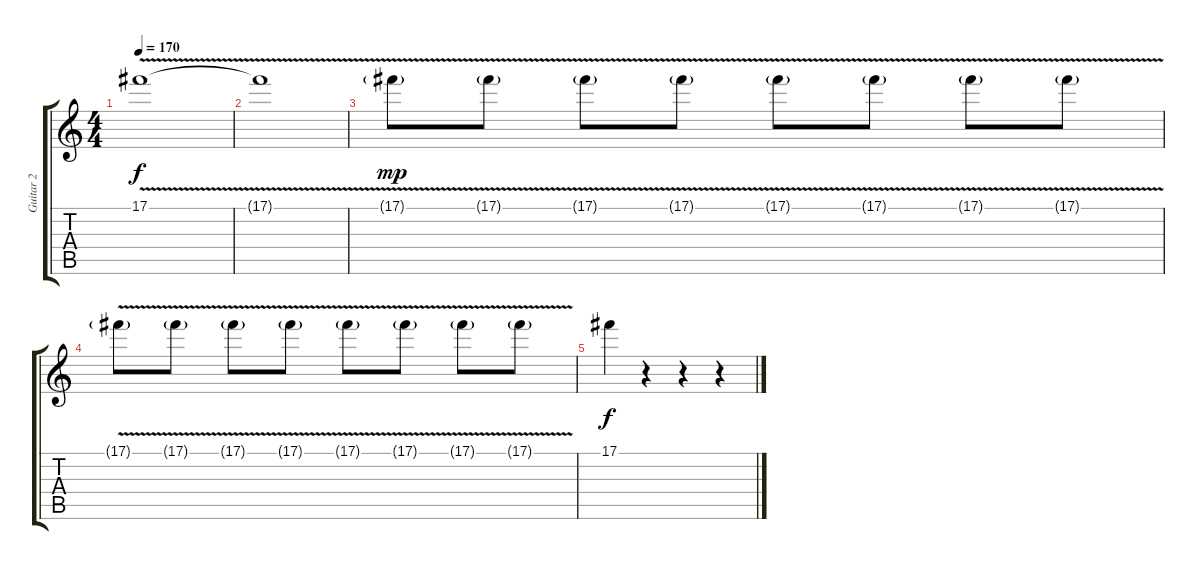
\track ("Guitar 2" "Guitar 2") {instrument distortionguitar}
\staff {score tabs}
\tuning (Db4 Ab3 E3 B2 Gb2 B1) {hide}
\ts (4 4)
\tempo 170
\clef g2
\ks c
17.1{v}.1{dy f} |
17.1{t}.1 |
17.1{v g}.8{dy mp} 17.1{v g}.8 17.1{v g}.8 17.1{v g}.8 17.1{v g}.8 17.1{v g}.8 17.1{v g}.8 17.1{v g}.8 |
17.1{v g}.8 17.1{v g}.8 17.1{v g}.8 17.1{v g}.8 17.1{v g}.8 17.1{v g}.8 17.1{v g}.8 17.1{v g}.8 |
17.1.4{dy f} r.4 r.4 r.4
